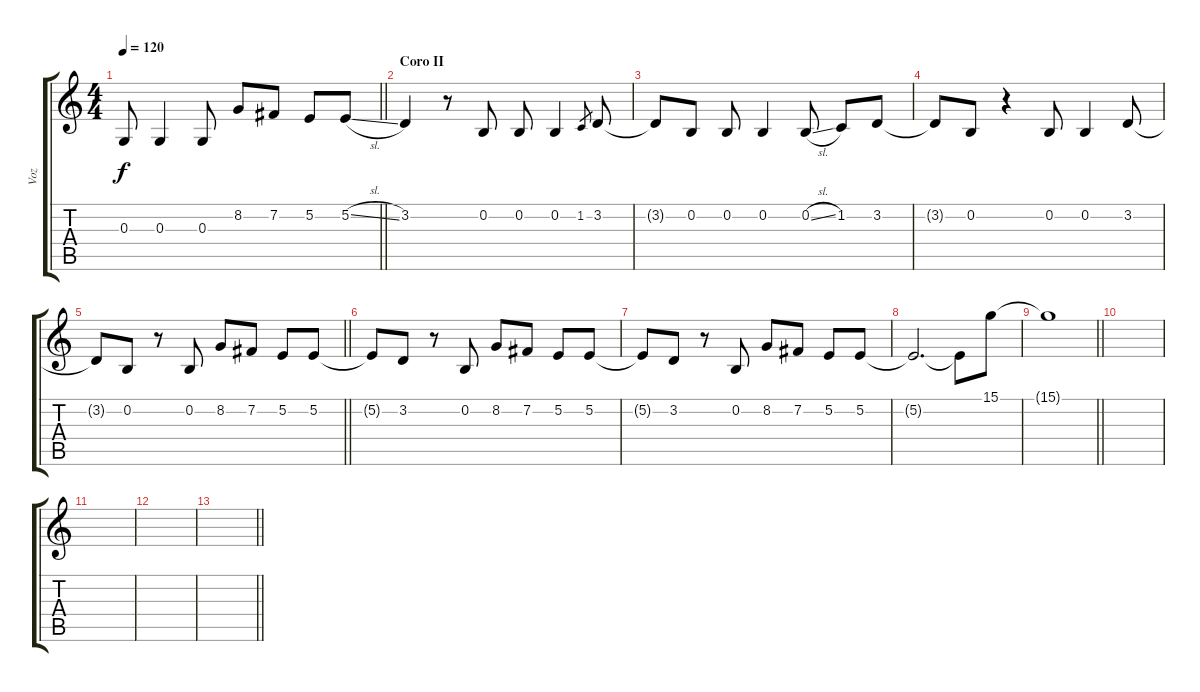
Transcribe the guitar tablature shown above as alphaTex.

\track ("Voz" "Voz") {instrument tenorsax}
\staff {score tabs}
\tuning (E4 B3 G3 D3 A2 E2) {hide}
\ts (4 4)
\tempo 120
\clef g2
\barLineRight lightlight
\ks c
0.3.8{dy f} 0.3.4 0.3.8 8.2.8 7.2.8 5.2.8 5.2{sl}.8 |
\section ("" "Coro II")
3.2.4 r.8 0.2.8 0.2.8 0.2.4 1.2.8{gr} 3.2.8 |
3.2{t}.8 0.2.8 0.2.8 0.2.4 0.2{sl}.8 1.2.8 3.2.8 |
3.2{t}.8 0.2.8 r.4 0.2.8 0.2.4 3.2.8 |
\barLineRight lightlight
3.2{t}.8 0.2.8 r.8 0.2.8 8.2.8 7.2.8 5.2.8 5.2.8 |
5.2{t}.8 3.2.8 r.8 0.2.8 8.2.8 7.2.8 5.2.8 5.2.8 |
5.2{t}.8 3.2.8 r.8 0.2.8 8.2.8 7.2.8 5.2.8 5.2.8 |
5.2{t}.2{d} 5.2{t}.8 15.1.8 |
\barLineRight lightlight
15.1{t}.1 |
|
|
|
\barLineRight lightlight
